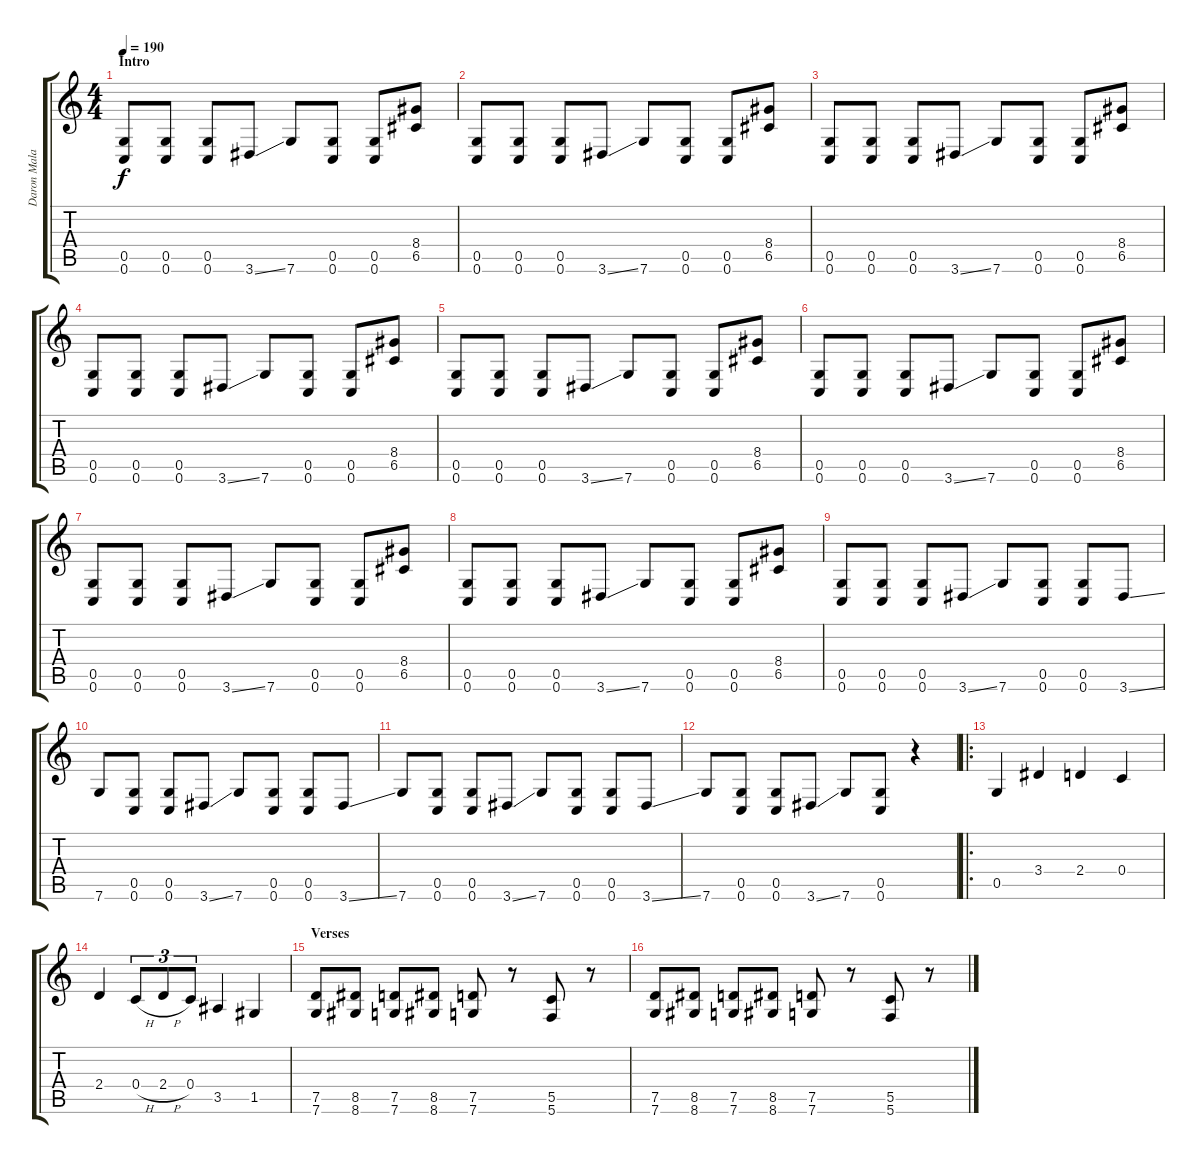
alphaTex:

\track ("Daron Malakian" "Daron Mala") {instrument distortionguitar}
\staff {score tabs}
\tuning (D4 A3 F3 C3 G2 C2) {hide}
\ts (4 4)
\section ("" "Intro")
\tempo 190
\clef g2
\ks c
(0.5 0.6).8{dy f instrument distortionguitar} (0.5 0.6).8 (0.5 0.6).8 3.6{ss}.8 7.6.8 (0.5 0.6).8 (0.5 0.6).8 (8.4 6.5).8 |
(0.5 0.6).8 (0.5 0.6).8 (0.5 0.6).8 3.6{ss}.8 7.6.8 (0.5 0.6).8 (0.5 0.6).8 (8.4 6.5).8 |
(0.5 0.6).8 (0.5 0.6).8 (0.5 0.6).8 3.6{ss}.8 7.6.8 (0.5 0.6).8 (0.5 0.6).8 (8.4 6.5).8 |
(0.5 0.6).8 (0.5 0.6).8 (0.5 0.6).8 3.6{ss}.8 7.6.8 (0.5 0.6).8 (0.5 0.6).8 (8.4 6.5).8 |
(0.5 0.6).8 (0.5 0.6).8 (0.5 0.6).8 3.6{ss}.8 7.6.8 (0.5 0.6).8 (0.5 0.6).8 (8.4 6.5).8 |
(0.5 0.6).8 (0.5 0.6).8 (0.5 0.6).8 3.6{ss}.8 7.6.8 (0.5 0.6).8 (0.5 0.6).8 (8.4 6.5).8 |
(0.5 0.6).8 (0.5 0.6).8 (0.5 0.6).8 3.6{ss}.8 7.6.8 (0.5 0.6).8 (0.5 0.6).8 (8.4 6.5).8 |
(0.5 0.6).8 (0.5 0.6).8 (0.5 0.6).8 3.6{ss}.8 7.6.8 (0.5 0.6).8 (0.5 0.6).8 (8.4 6.5).8 |
(0.5 0.6).8 (0.5 0.6).8 (0.5 0.6).8 3.6{ss}.8 7.6.8 (0.5 0.6).8 (0.5 0.6).8 3.6{ss}.8 |
7.6.8 (0.5 0.6).8 (0.5 0.6).8 3.6{ss}.8 7.6.8 (0.5 0.6).8 (0.5 0.6).8 3.6{ss}.8 |
7.6.8 (0.5 0.6).8 (0.5 0.6).8 3.6{ss}.8 7.6.8 (0.5 0.6).8 (0.5 0.6).8 3.6{ss}.8 |
7.6.8 (0.5 0.6).8 (0.5 0.6).8 3.6{ss}.8 7.6.8 (0.5 0.6).8 r.4 |
\ro
0.5.4 3.4.4 2.4.4 0.4.4 |
2.4.4 0.4{h}.8{tu (3 2)} 2.4{h}.8{tu (3 2)} 0.4.8{tu (3 2)} 3.5.4 1.5.4 |
\section ("" "Verses")
(7.5 7.6).8 (8.5 8.6).8 (7.5 7.6).8 (8.5 8.6).8 (7.5 7.6).8 r.8 (5.5 5.6).8 r.8 |
(7.5 7.6).8 (8.5 8.6).8 (7.5 7.6).8 (8.5 8.6).8 (7.5 7.6).8 r.8 (5.5 5.6).8 r.8
